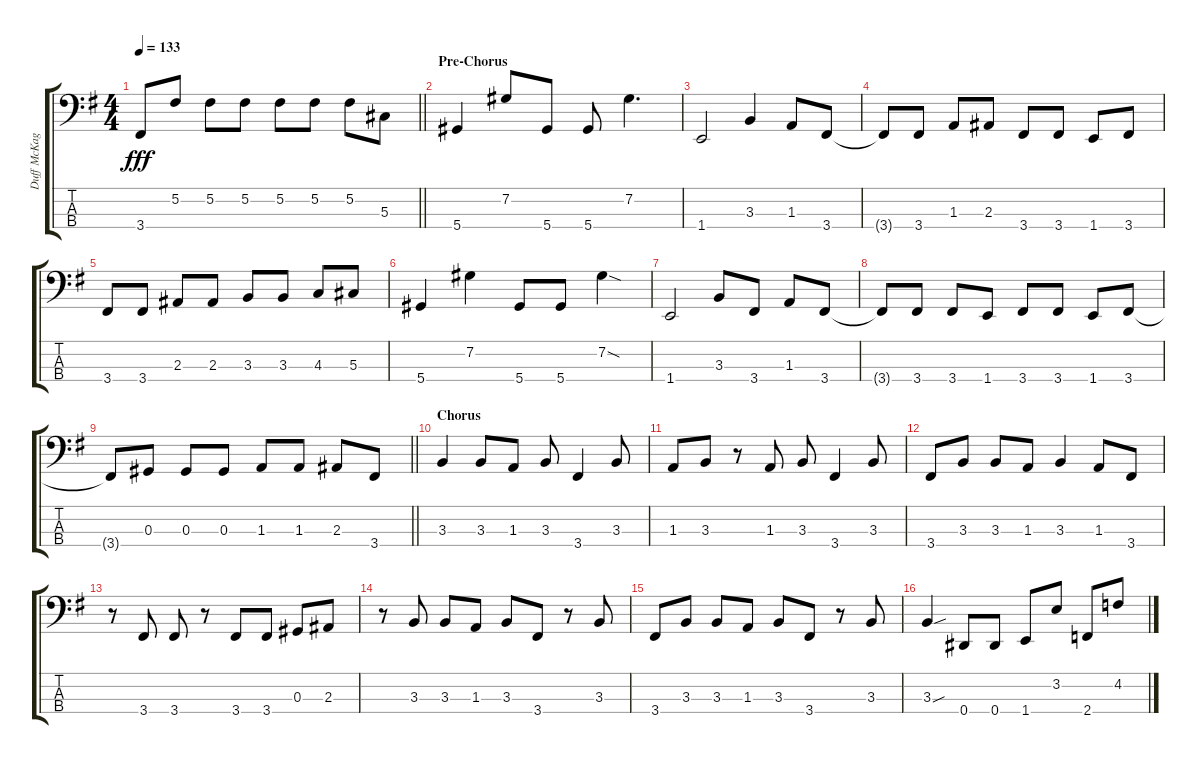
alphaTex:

\track ("Duff McKagan - Bass" "Duff McKag") {instrument electricbasspick}
\staff {score tabs}
\tuning (Gb2 Db2 Ab1 Eb1) {hide}
\ts (4 4)
\tempo 133
\clef f4
\barLineRight lightlight
\ks g
3.4.8{dy fff} 5.2.8 5.2.8 5.2.8 5.2.8 5.2.8 5.2.8 5.3.8 |
\section ("" "Pre-Chorus")
5.4.4 7.2.8 5.4.8 5.4.8 7.2.4{d} |
1.4.2 3.3.4 1.3.8 3.4.8 |
3.4{t}.8 3.4.8 1.3.8 2.3.8 3.4.8 3.4.8 1.4.8 3.4.8 |
3.4.8 3.4.8 2.3.8 2.3.8 3.3.8 3.3.8 4.3.8 5.3.8 |
5.4.4 7.2.4 5.4.8 5.4.8 7.2{sod}.4 |
1.4.2 3.3.8 3.4.8 1.3.8 3.4.8 |
3.4{t}.8 3.4.8 3.4.8 1.4.8 3.4.8 3.4.8 1.4.8 3.4.8 |
\barLineRight lightlight
3.4{t}.8 0.3.8 0.3.8 0.3.8 1.3.8 1.3.8 2.3.8 3.4.8 |
\section ("" "Chorus")
3.3.4 3.3.8 1.3.8 3.3.8 3.4.4 3.3.8 |
1.3.8 3.3.8 r.8 1.3.8 3.3.8 3.4.4 3.3.8 |
3.4.8 3.3.8 3.3.8 1.3.8 3.3.4 1.3.8 3.4.8 |
r.8 3.4.8 3.4.8 r.8 3.4.8 3.4.8 0.3.8 2.3.8 |
r.8 3.3.8 3.3.8 1.3.8 3.3.8 3.4.8 r.8 3.3.8 |
3.4.8 3.3.8 3.3.8 1.3.8 3.3.8 3.4.8 r.8 3.3.8 |
3.3{sou}.4 0.4.8 0.4.8 1.4.8 3.2.8 2.4.8 4.2.8
